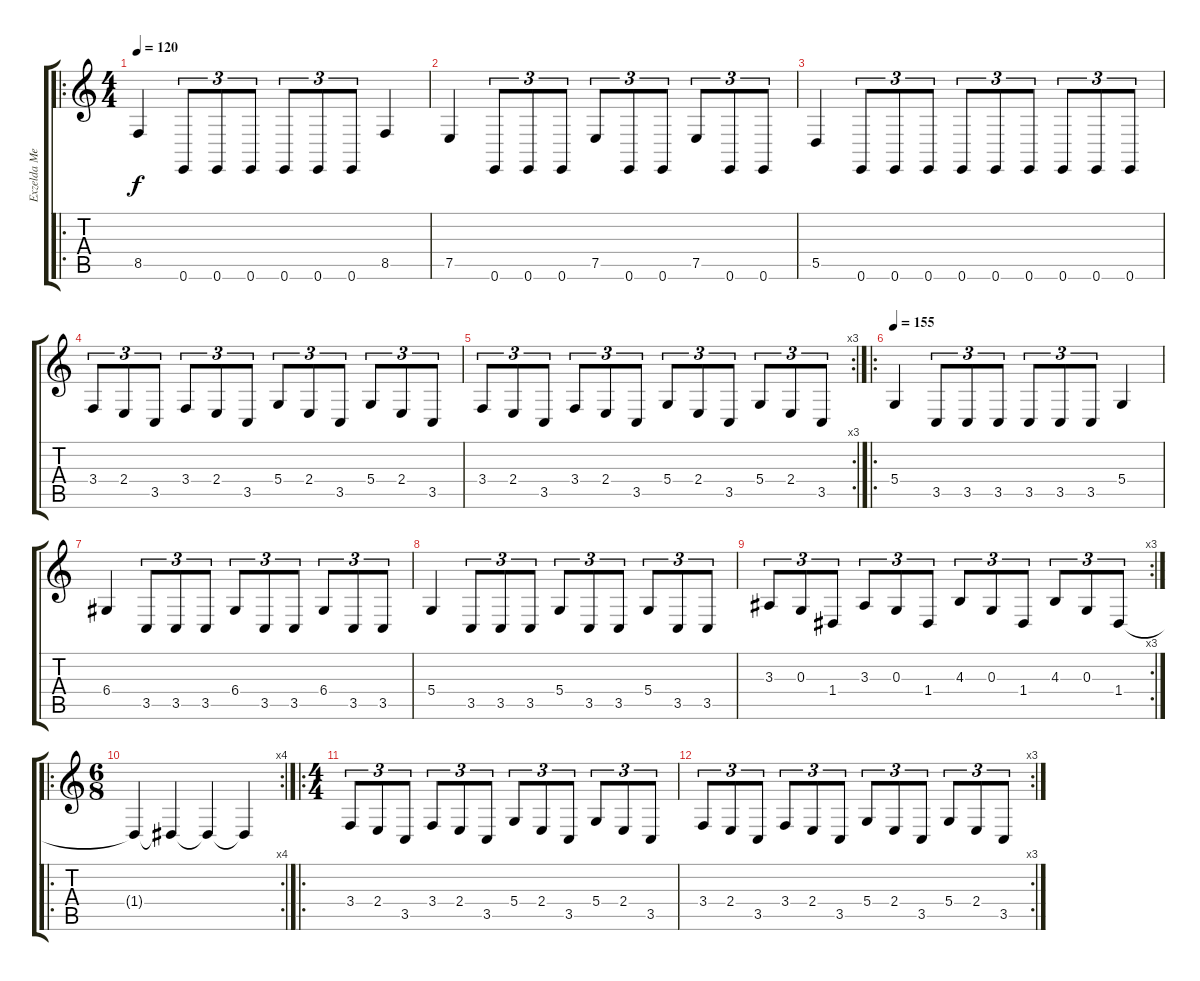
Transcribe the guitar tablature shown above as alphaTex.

\track ("Exzelda Mew SYNTH" "Exzelda Me") {instrument rockorgan}
\staff {score tabs}
\tuning (E4 B3 G3 D3 A2 E2) {hide}
\ro
\ts (4 4)
\tempo 120
\tempo 150
\tempo 140
\tempo 120
\clef g2
\ks c
8.5.4{dy f instrument rockorgan} 0.6.8{tu (3 2)} 0.6.8{tu (3 2)} 0.6.8{tu (3 2)} 0.6.8{tu (3 2)} 0.6.8{tu (3 2)} 0.6.8{tu (3 2)} 8.5.4 |
7.5.4 0.6.8{tu (3 2)} 0.6.8{tu (3 2)} 0.6.8{tu (3 2)} 7.5.8{tu (3 2)} 0.6.8{tu (3 2)} 0.6.8{tu (3 2)} 7.5.8{tu (3 2)} 0.6.8{tu (3 2)} 0.6.8{tu (3 2)} |
5.5.4 0.6.8{tu (3 2)} 0.6.8{tu (3 2)} 0.6.8{tu (3 2)} 0.6.8{tu (3 2)} 0.6.8{tu (3 2)} 0.6.8{tu (3 2)} 0.6.8{tu (3 2)} 0.6.8{tu (3 2)} 0.6.8{tu (3 2)} |
3.4.8{tu (3 2)} 2.4.8{tu (3 2)} 3.5.8{tu (3 2)} 3.4.8{tu (3 2)} 2.4.8{tu (3 2)} 3.5.8{tu (3 2)} 5.4.8{tu (3 2)} 2.4.8{tu (3 2)} 3.5.8{tu (3 2)} 5.4.8{tu (3 2)} 2.4.8{tu (3 2)} 3.5.8{tu (3 2)} |
\rc 3
3.4.8{tu (3 2)} 2.4.8{tu (3 2)} 3.5.8{tu (3 2)} 3.4.8{tu (3 2)} 2.4.8{tu (3 2)} 3.5.8{tu (3 2)} 5.4.8{tu (3 2)} 2.4.8{tu (3 2)} 3.5.8{tu (3 2)} 5.4.8{tu (3 2)} 2.4.8{tu (3 2)} 3.5.8{tu (3 2)} |
\ro
\tempo 155
5.4.4 3.5.8{tu (3 2)} 3.5.8{tu (3 2)} 3.5.8{tu (3 2)} 3.5.8{tu (3 2)} 3.5.8{tu (3 2)} 3.5.8{tu (3 2)} 5.4.4 |
6.4.4 3.5.8{tu (3 2)} 3.5.8{tu (3 2)} 3.5.8{tu (3 2)} 6.4.8{tu (3 2)} 3.5.8{tu (3 2)} 3.5.8{tu (3 2)} 6.4.8{tu (3 2)} 3.5.8{tu (3 2)} 3.5.8{tu (3 2)} |
5.4.4 3.5.8{tu (3 2)} 3.5.8{tu (3 2)} 3.5.8{tu (3 2)} 5.4.8{tu (3 2)} 3.5.8{tu (3 2)} 3.5.8{tu (3 2)} 5.4.8{tu (3 2)} 3.5.8{tu (3 2)} 3.5.8{tu (3 2)} |
\rc 3
3.3.8{tu (3 2)} 0.3.8{tu (3 2)} 1.4.8{tu (3 2)} 3.3.8{tu (3 2)} 0.3.8{tu (3 2)} 1.4.8{tu (3 2)} 4.3.8{tu (3 2)} 0.3.8{tu (3 2)} 1.4.8{tu (3 2)} 4.3.8{tu (3 2)} 0.3.8{tu (3 2)} 1.4.8{tu (3 2)} |
\ro
\rc 4
\ts (6 8)
1.4{t}.4 1.4{t}.4 1.4{t}.4 1.4{t}.4 |
\ro
\ts (4 4)
3.4.8{tu (3 2)} 2.4.8{tu (3 2)} 3.5.8{tu (3 2)} 3.4.8{tu (3 2)} 2.4.8{tu (3 2)} 3.5.8{tu (3 2)} 5.4.8{tu (3 2)} 2.4.8{tu (3 2)} 3.5.8{tu (3 2)} 5.4.8{tu (3 2)} 2.4.8{tu (3 2)} 3.5.8{tu (3 2)} |
\rc 3
3.4.8{tu (3 2)} 2.4.8{tu (3 2)} 3.5.8{tu (3 2)} 3.4.8{tu (3 2)} 2.4.8{tu (3 2)} 3.5.8{tu (3 2)} 5.4.8{tu (3 2)} 2.4.8{tu (3 2)} 3.5.8{tu (3 2)} 5.4.8{tu (3 2)} 2.4.8{tu (3 2)} 3.5.8{tu (3 2)}
